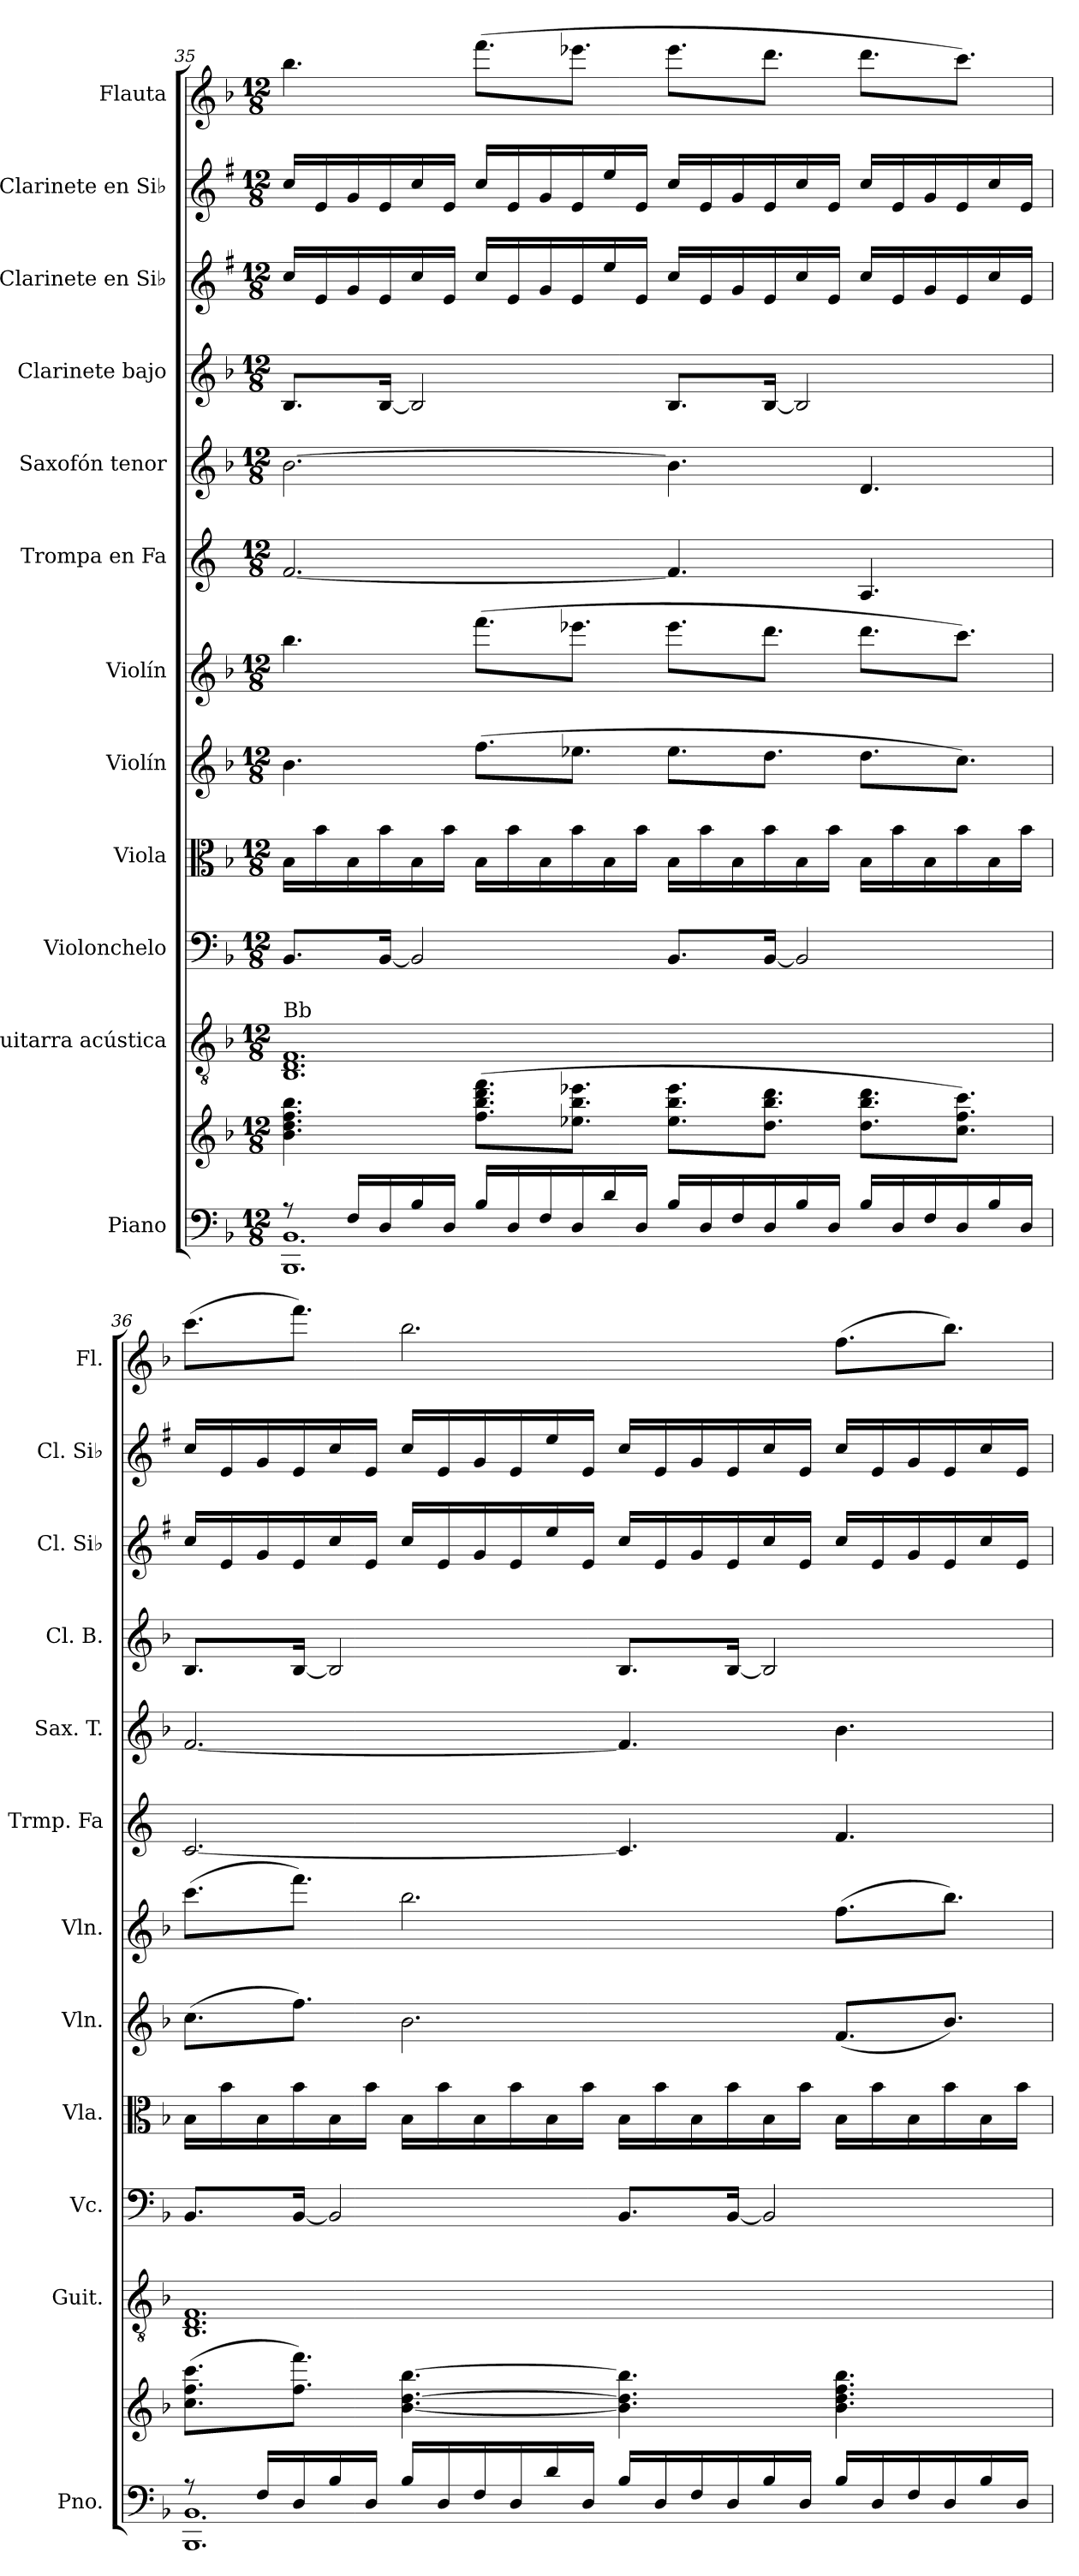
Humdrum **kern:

**kern	**kern	**kern	**kern	**kern	**kern	**kern	**kern	**kern	**kern	**kern	**kern	**kern
*part12	*part12	*part11	*part10	*part9	*part8	*part7	*part6	*part5	*part4	*part3	*part2	*part1
*staff13	*staff12	*staff11	*staff10	*staff9	*staff8	*staff7	*staff6	*staff5	*staff4	*staff3	*staff2	*staff1
*I"Piano	*	*I"Guitarra acústica	*I"Violonchelo	*I"Viola	*I"Violín	*I"Violín	*I"Trompa en Fa	*I"Saxofón tenor	*I"Clarinete bajo	*I"Clarinete en Si♭	*I"Clarinete en Si♭	*I"Flauta
*I'Pno.	*	*I'Guit.	*I'Vc.	*I'Vla.	*I'Vln.	*I'Vln.	*I'Trmp. Fa	*I'Sax. T.	*I'Cl. B.	*I'Cl. Si♭	*I'Cl. Si♭	*I'Fl.
!!LO:PB:g=z
*clefF4	*clefG2	*clefGv2	*clefF4	*clefC3	*clefG2	*clefG2	*clefG2	*clefG2	*clefG2	*clefG2	*clefG2	*clefG2
*	*	*	*	*	*	*	*ITrd4c7	*ITrd8c14	*ITrd8c14	*ITrd1c2	*ITrd1c2	*
*k[b-]	*k[b-]	*k[b-]	*k[b-]	*k[b-]	*k[b-]	*k[b-]	*k[b-]	*k[b-]	*k[b-]	*k[b-]	*k[b-]	*k[b-]
*M12/8	*M12/8	*M12/8	*M12/8	*M12/8	*M12/8	*M12/8	*M12/8	*M12/8	*M12/8	*M12/8	*M12/8	*M12/8
=35	=35	=35	=35	=35	=35	=35	=35	=35	=35	=35	=35	=35
*^	*	*	*	*	*	*	*	*	*	*	*	*
!	!	!	!LO:TX:a:t=Bb	!	!	!	!	!	!	!	!	!	!
8r	1.BBB- 1.BB-	4.b-\ 4.dd\ 4.ff\ 4.bb-\	1.BB- 1.D 1.F	8.BB-/L	16B-\LL	4.b-\	4.bb-\	[2.B-/	[2.B-\	8.BB-/L	16b-/LL	16b-/LL	4.bb-\
.	.	.	.	.	16b-\	.	.	.	.	.	16d/	16d/	.
16F/LL	.	.	.	.	16B-\	.	.	.	.	.	16f/	16f/	.
16D/	.	.	.	[16BB-/Jk	16b-\	.	.	.	.	[16BB-/Jk	16d/	16d/	.
16B-/	.	.	.	2BB-/]	16B-\	.	.	.	.	2BB-/]	16b-/	16b-/	.
16D/JJ	.	.	.	.	16b-\JJ	.	.	.	.	.	16d/JJ	16d/JJ	.
16B-/LL	.	(8.ff\ 8.bb-\ 8.ddd\ 8.fff\L	.	.	16B-\LL	(8.ff\L	(8.fff\L	.	.	.	16b-/LL	16b-/LL	(8.fff\L
16D/	.	.	.	.	16b-\	.	.	.	.	.	16d/	16d/	.
16F/	.	.	.	.	16B-\	.	.	.	.	.	16f/	16f/	.
16D/	.	8.ee-X\ 8.bb-\ 8.eee-X\J	.	.	16b-\	8.ee-X\J	8.eee-X\J	.	.	.	16d/	16d/	8.eee-X\J
16d/	.	.	.	.	16B-\	.	.	.	.	.	16dd/	16dd/	.
16D/JJ	.	.	.	.	16b-\JJ	.	.	.	.	.	16d/JJ	16d/JJ	.
16B-/LL	.	8.ee-\ 8.bb-\ 8.eee-\L	.	8.BB-/L	16B-\LL	8.ee-\L	8.eee-\L	4.B-/]	4.B-\]	8.BB-/L	16b-/LL	16b-/LL	8.eee-\L
16D/	.	.	.	.	16b-\	.	.	.	.	.	16d/	16d/	.
16F/	.	.	.	.	16B-\	.	.	.	.	.	16f/	16f/	.
16D/	.	8.dd\ 8.bb-\ 8.ddd\J	.	[16BB-/Jk	16b-\	8.dd\J	8.ddd\J	.	.	[16BB-/Jk	16d/	16d/	8.ddd\J
16B-/	.	.	.	2BB-/]	16B-\	.	.	.	.	2BB-/]	16b-/	16b-/	.
16D/JJ	.	.	.	.	16b-\JJ	.	.	.	.	.	16d/JJ	16d/JJ	.
16B-/LL	.	8.dd\ 8.bb-\ 8.ddd\L	.	.	16B-\LL	8.dd\L	8.ddd\L	4.D/	4.D/	.	16b-/LL	16b-/LL	8.ddd\L
16D/	.	.	.	.	16b-\	.	.	.	.	.	16d/	16d/	.
16F/	.	.	.	.	16B-\	.	.	.	.	.	16f/	16f/	.
16D/	.	8.cc\ 8.ff\ 8.ccc\J)	.	.	16b-\	8.cc\J)	8.ccc\J)	.	.	.	16d/	16d/	8.ccc\J)
16B-/	.	.	.	.	16B-\	.	.	.	.	.	16b-/	16b-/	.
16D/JJ	.	.	.	.	16b-\JJ	.	.	.	.	.	16d/JJ	16d/JJ	.
=36	=36	=36	=36	=36	=36	=36	=36	=36	=36	=36	=36	=36	=36
8r	1.BBB- 1.BB-	(8.cc\ 8.ff\ 8.ccc\L	1.BB- 1.D 1.F	8.BB-/L	16B-\LL	(8.cc\L	(8.ccc\L	[2.F/	[2.F/	8.BB-/L	16b-/LL	16b-/LL	(8.ccc\L
.	.	.	.	.	16b-\	.	.	.	.	.	16d/	16d/	.
16F/LL	.	.	.	.	16B-\	.	.	.	.	.	16f/	16f/	.
16D/	.	8.ff\ 8.fff\J)	.	[16BB-/Jk	16b-\	8.ff\J)	8.fff\J)	.	.	[16BB-/Jk	16d/	16d/	8.fff\J)
16B-/	.	.	.	2BB-/]	16B-\	.	.	.	.	2BB-/]	16b-/	16b-/	.
16D/JJ	.	.	.	.	16b-\JJ	.	.	.	.	.	16d/JJ	16d/JJ	.
16B-/LL	.	[4.b-\ [4.dd\ [4.bb-\	.	.	16B-\LL	2.b-\	2.bb-\	.	.	.	16b-/LL	16b-/LL	2.bb-\
16D/	.	.	.	.	16b-\	.	.	.	.	.	16d/	16d/	.
16F/	.	.	.	.	16B-\	.	.	.	.	.	16f/	16f/	.
16D/	.	.	.	.	16b-\	.	.	.	.	.	16d/	16d/	.
16d/	.	.	.	.	16B-\	.	.	.	.	.	16dd/	16dd/	.
16D/JJ	.	.	.	.	16b-\JJ	.	.	.	.	.	16d/JJ	16d/JJ	.
16B-/LL	.	4.b-\] 4.dd\] 4.bb-\]	.	8.BB-/L	16B-\LL	.	.	4.F/]	4.F/]	8.BB-/L	16b-/LL	16b-/LL	.
16D/	.	.	.	.	16b-\	.	.	.	.	.	16d/	16d/	.
16F/	.	.	.	.	16B-\	.	.	.	.	.	16f/	16f/	.
16D/	.	.	.	[16BB-/Jk	16b-\	.	.	.	.	[16BB-/Jk	16d/	16d/	.
16B-/	.	.	.	2BB-/]	16B-\	.	.	.	.	2BB-/]	16b-/	16b-/	.
16D/JJ	.	.	.	.	16b-\JJ	.	.	.	.	.	16d/JJ	16d/JJ	.
16B-/LL	.	4.b-\ 4.dd\ 4.ff\ 4.bb-\	.	.	16B-\LL	(8.f/L	(8.ff\L	4.B-/	4.B-\	.	16b-/LL	16b-/LL	(8.ff\L
16D/	.	.	.	.	16b-\	.	.	.	.	.	16d/	16d/	.
16F/	.	.	.	.	16B-\	.	.	.	.	.	16f/	16f/	.
16D/	.	.	.	.	16b-\	8.b-/J)	8.bb-\J)	.	.	.	16d/	16d/	8.bb-\J)
16B-/	.	.	.	.	16B-\	.	.	.	.	.	16b-/	16b-/	.
16D/JJ	.	.	.	.	16b-\JJ	.	.	.	.	.	16d/JJ	16d/JJ	.
*v	*v	*	*	*	*	*	*	*	*	*	*	*	*
=	=	=	=	=	=	=	=	=	=	=	=	=
*-	*-	*-	*-	*-	*-	*-	*-	*-	*-	*-	*-	*-
